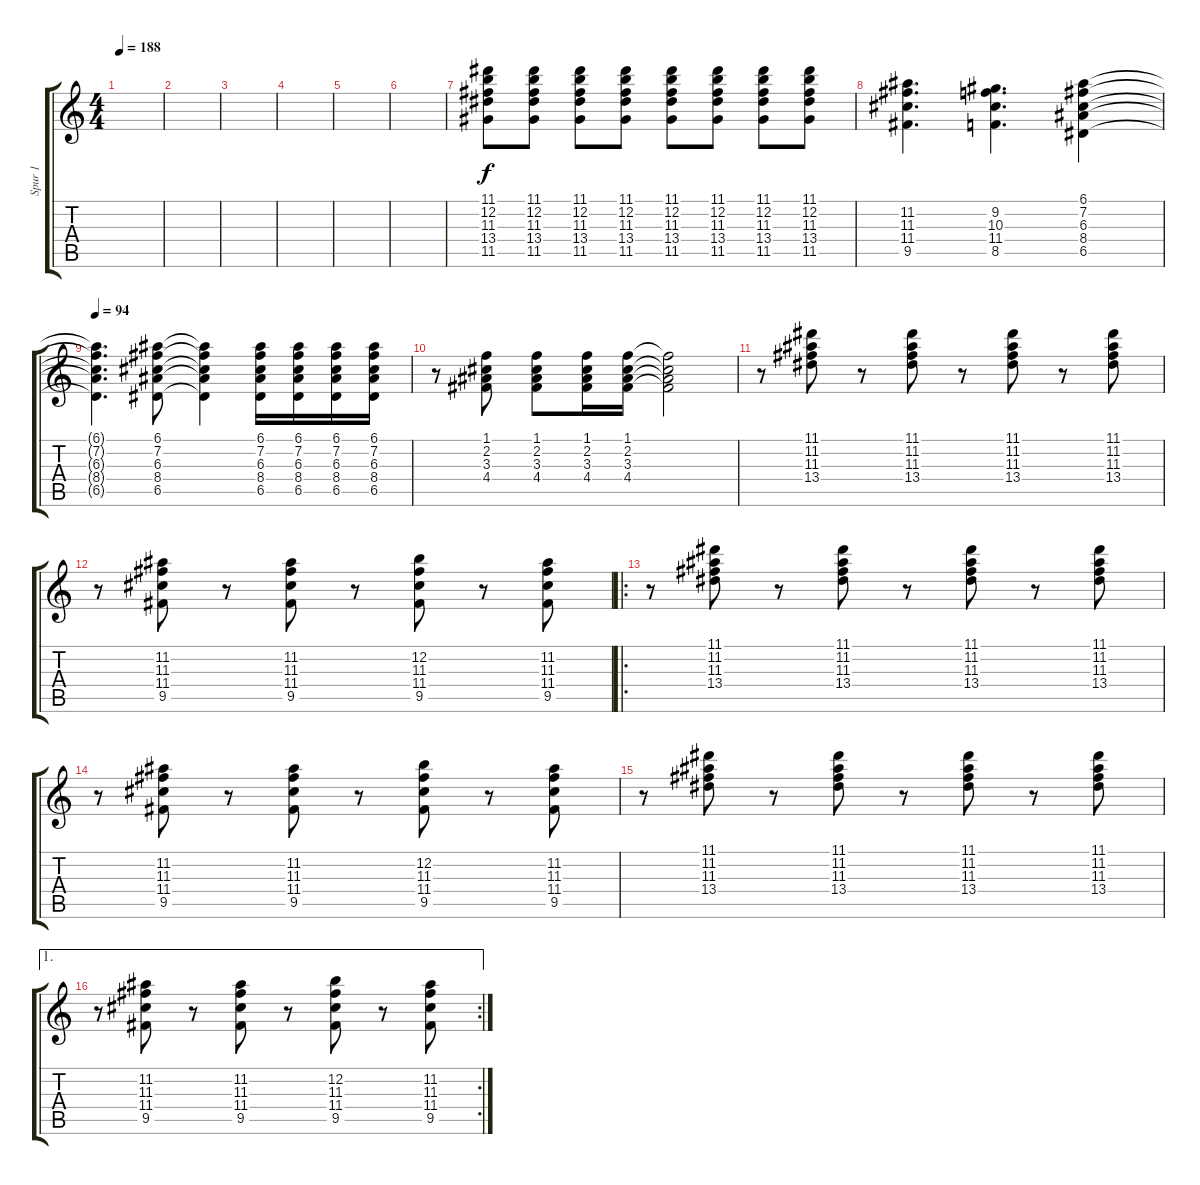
\track ("Spur 1" "Spur 1") {instrument distortionguitar}
\staff {score tabs}
\tuning (E4 B3 G3 D3 A2 E2) {hide}
\ts (4 4)
\tempo 188
\clef g2
\ks c
|
|
|
|
|
|
(11.1 12.2 11.3 13.4 11.5).8{dy f balance 0} (11.1 12.2 11.3 13.4 11.5).8 (11.1 12.2 11.3 13.4 11.5).8 (11.1 12.2 11.3 13.4 11.5).8 (11.1 12.2 11.3 13.4 11.5).8 (11.1 12.2 11.3 13.4 11.5).8 (11.1 12.2 11.3 13.4 11.5).8 (11.1 12.2 11.3 13.4 11.5).8 |
(11.2 11.3 11.4 9.5).4{d} (9.2 10.3 11.4 8.5).4{d} (6.1 7.2 6.3 8.4 6.5).4 |
\tempo 94
(6.1{t} 7.2{t} 6.3{t} 8.4{t} 6.5{t}).4{d} (6.1 7.2 6.3 8.4 6.5).8 (6.1{t} 7.2{t} 6.3{t} 8.4{t} 6.5{t}).4 (6.1 7.2 6.3 8.4 6.5).16 (6.1 7.2 6.3 8.4 6.5).16 (6.1 7.2 6.3 8.4 6.5).16 (6.1 7.2 6.3 8.4 6.5).16 |
r.8 (1.1 2.2 3.3 4.4).8 (1.1 2.2 3.3 4.4).8 (1.1 2.2 3.3 4.4).16 (1.1 2.2 3.3 4.4).16 (1.1{t} 2.2{t} 3.3{t} 4.4{t}).2 |
r.8 (11.1 11.2 11.3 13.4).8 r.8 (11.1 11.2 11.3 13.4).8 r.8 (11.1 11.2 11.3 13.4).8 r.8 (11.1 11.2 11.3 13.4).8 |
r.8 (11.2 11.3 11.4 9.5).8 r.8 (11.2 11.3 11.4 9.5).8 r.8 (12.2 11.3 11.4 9.5).8 r.8 (11.2 11.3 11.4 9.5).8 |
\ro
r.8 (11.1 11.2 11.3 13.4).8 r.8 (11.1 11.2 11.3 13.4).8 r.8 (11.1 11.2 11.3 13.4).8 r.8 (11.1 11.2 11.3 13.4).8 |
r.8 (11.2 11.3 11.4 9.5).8 r.8 (11.2 11.3 11.4 9.5).8 r.8 (12.2 11.3 11.4 9.5).8 r.8 (11.2 11.3 11.4 9.5).8 |
r.8 (11.1 11.2 11.3 13.4).8 r.8 (11.1 11.2 11.3 13.4).8 r.8 (11.1 11.2 11.3 13.4).8 r.8 (11.1 11.2 11.3 13.4).8 |
\ae 1
\rc 2
r.8 (11.2 11.3 11.4 9.5).8 r.8 (11.2 11.3 11.4 9.5).8 r.8 (12.2 11.3 11.4 9.5).8 r.8 (11.2 11.3 11.4 9.5).8
